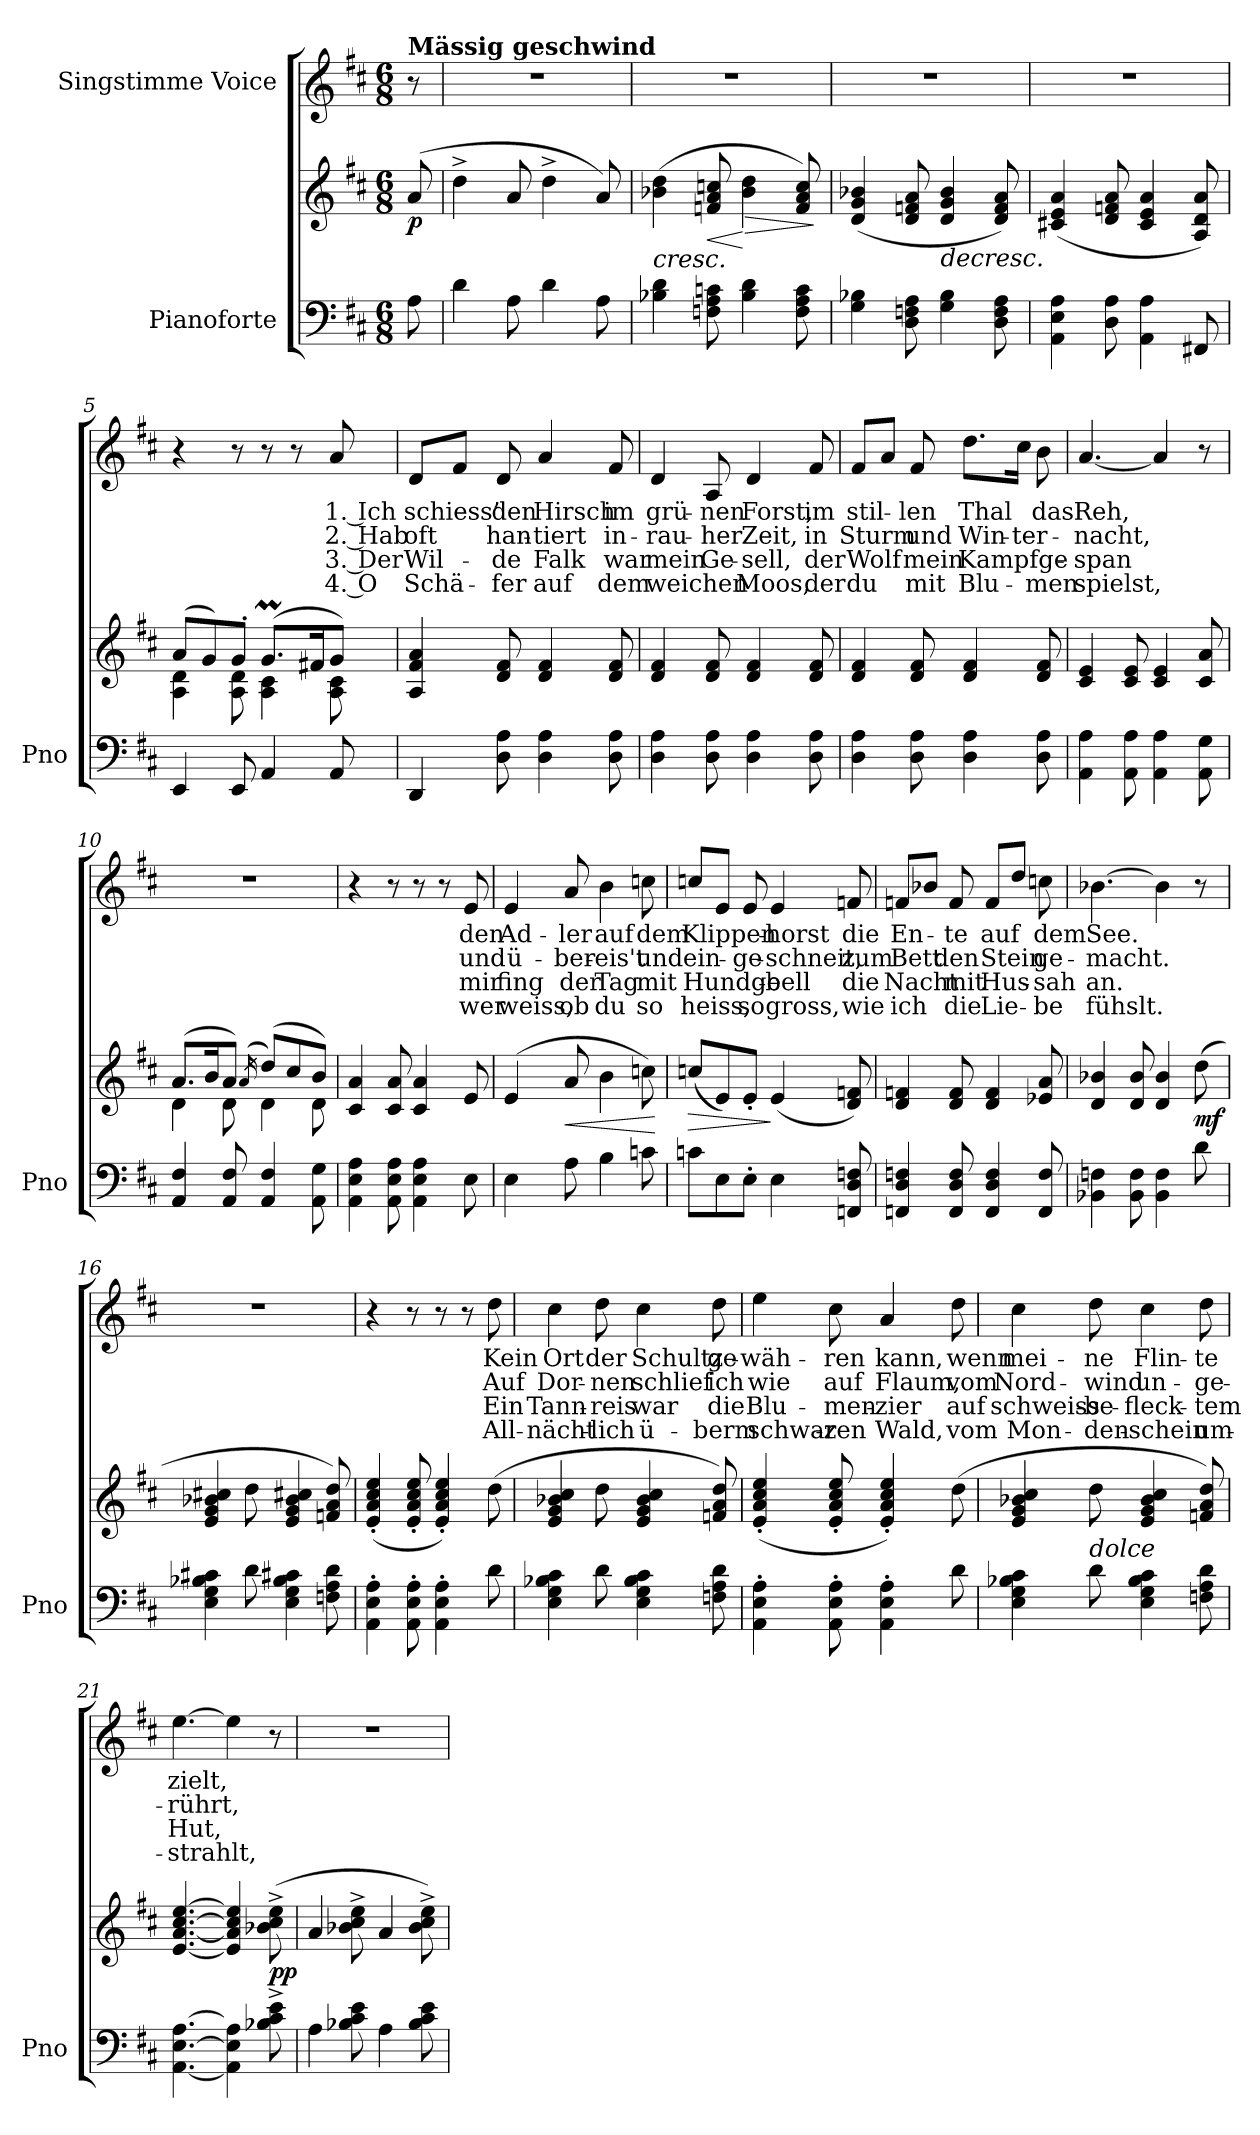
**kern	**kern	**dynam	**kern	**text	**text	**text	**text
*part2	*part2	*part2	*part1	*part1	*part1	*part1	*part1
*staff3	*staff2	*staff2/3	*staff1	*staff1	*staff1	*staff1	*staff1
*I"Pianoforte	*	*	*I"Singstimme            Voice	*	*	*	*
*I'Pno	*	*	*	*	*	*	*
*clefF4	*clefG2	*	*clefG2	*	*	*	*
*k[f#c#]	*k[f#c#]	*	*k[f#c#]	*	*	*	*
*M6/8	*M6/8	*	*M6/8	*	*	*	*
=	=	=	=	=	=	=	=
!	!	!	!LO:TX:a:B:t=Mässig geschwind	!	!	!	!
!	!	!LO:DY:b	!	!	!	!	!
8A\	(8a/	p	8r	.	.	.	.
=1	=1	=1	=1	=1	=1	=1	=1
4d\	4dd^<\	.	2.r	.	.	.	.
8A\	8a/	.	.	.	.	.	.
4d\	4dd^<\	.	.	.	.	.	.
8A\	8a/)	.	.	.	.	.	.
=2	=2	=2	=2	=2	=2	=2	=2
!	!LO:TX:b:i:t=cresc.	!	!	!	!	!	!
4B-X\ 4d\	(4b-X\ 4dd\	.	2.r	.	.	.	.
!	!	!LO:HP:b	!	!	!	!	!
8Fn\ 8A\ 8cn\	8fn/ 8a/ 8ccn/	<	.	.	.	.	.
!	!	!LO:HP:n=1:b	!	!	!	!	!
4B-\ 4d\	4b-\ 4dd\	[ >	.	.	.	.	.
8F\ 8A\ 8c\	8f/ 8a/ 8cc/)	.	.	.	.	.	.
.	.	]	.	.	.	.	.
=3	=3	=3	=3	=3	=3	=3	=3
4G\ 4B-X\	(>4d/ 4g/ 4b-X/	.	2.r	.	.	.	.
8D\ 8Fn\ 8A\	8d/ 8fn/ 8a/	.	.	.	.	.	.
!	!LO:TX:b:i:t=decresc.	!	!	!	!	!	!
4G\ 4B-\	4d/ 4g/ 4b-/	.	.	.	.	.	.
8D\ 8F\ 8A\	8d/ 8f/ 8a/)	.	.	.	.	.	.
=4	=4	=4	=4	=4	=4	=4	=4
4AA\ 4E\ 4A\	(>4c#X/ 4e/ 4a/	.	2.r	.	.	.	.
8D\ 8A\	8d/ 8fn/ 8a/	.	.	.	.	.	.
4AA\ 4A\	4c#/ 4e/ 4a/	.	.	.	.	.	.
8FF#X/	8A/ 8d/ 8a/)	.	.	.	.	.	.
!!LO:LB:g=z
=5	=5	=5	=5	=5	=5	=5	=5
*	*^	*	*	*	*	*	*
4EE/	(8a/L	4A\ 4d\	.	4r	.	.	.	.
.	8g/)	.	.	.	.	.	.	.
8EE/	8g'/J	8A\ 8d\	.	8r	.	.	.	.
4AA/	(8.gM/L	4A\ 4c#\	.	8r	.	.	.	.
.	.	.	.	8r	.	.	.	.
.	16f#X/K	.	.	.	.	.	.	.
!	!	!	!	!	!LO:LY:b	!LO:LY:b	!LO:LY:b	!LO:LY:b
8AA/	8g/J)	8A\ 8c#\	.	8a/	1. Ich	2. Hab	3. Der	4. O
=6	=6	=6	=6	=6	=6	=6	=6	=6
!	!	!	!	!	!LO:LY:b	!LO:LY:b	!LO:LY:b	!LO:LY:b
*	*v	*v	*	*	*	*	*	*
4DD/	4A/ 4f#/ 4a/	.	8d/L	schiess’	oft	Wil-	Schä-
.	.	.	8f#/J	.	.	.	.
!	!	!	!	!LO:LY:b	!LO:LY:b	!LO:LY:b	!LO:LY:b
8D\ 8A\	8d/ 8f#/	.	8d/	den	han-	-de	-fer
!	!	!	!	!LO:LY:b	!LO:LY:b	!LO:LY:b	!LO:LY:b
4D\ 4A\	4d/ 4f#/	.	4a/	Hirsch	-tiert	Falk	auf
!	!	!	!	!LO:LY:b	!LO:LY:b	!LO:LY:b	!LO:LY:b
8D\ 8A\	8d/ 8f#/	.	8f#/	im	in-	war	dem
=7	=7	=7	=7	=7	=7	=7	=7
!	!	!	!	!LO:LY:b	!LO:LY:b	!LO:LY:b	!LO:LY:b
4D\ 4A\	4d/ 4f#/	.	4d/	grü-	-rau-	mein	weichen
!	!	!	!	!LO:LY:b	!LO:LY:b	!LO:LY:b	!
8D\ 8A\	8d/ 8f#/	.	8A/	-nen	-her	Ge-	.
!	!	!	!	!LO:LY:b	!LO:LY:b	!LO:LY:b	!LO:LY:b
4D\ 4A\	4d/ 4f#/	.	4d/	Forst,	Zeit,	-sell,	Moos,
!	!	!	!	!LO:LY:b	!LO:LY:b	!LO:LY:b	!LO:LY:b
8D\ 8A\	8d/ 8f#/	.	8f#/	im	in	der	der
=8	=8	=8	=8	=8	=8	=8	=8
!	!	!	!	!LO:LY:b	!LO:LY:b	!LO:LY:b	!LO:LY:b
4D\ 4A\	4d/ 4f#/	.	8f#/L	stil-	Sturm	Wolf	du
.	.	.	8a/J	.	.	.	.
!	!	!	!	!LO:LY:b	!LO:LY:b	!LO:LY:b	!LO:LY:b
8D\ 8A\	8d/ 8f#/	.	8f#/	-len	und	mein	mit
!	!	!	!	!LO:LY:b	!LO:LY:b	!LO:LY:b	!LO:LY:b
4D\ 4A\	4d/ 4f#/	.	8.dd\L	Thal	Win-	Kampfge-	Blu-
!	!	!	!	!	!LO:LY:b	!	!
.	.	.	16cc#\Jk	.	-ter-	.	.
!	!	!	!	!LO:LY:b	!	!	!LO:LY:b
8D\ 8A\	8d/ 8f#/	.	8b\	das	.	.	men
=9	=9	=9	=9	=9	=9	=9	=9
!	!	!	!	!LO:LY:b	!LO:LY:b	!LO:LY:b	!LO:LY:b
4AA\ 4A\	4c#/ 4e/	.	[4.a/	Reh,	-nacht,	span	spielst,
8AA\ 8A\	8c#/ 8e/	.	.	.	.	.	.
4AA\ 4A\	4c#/ 4e/	.	4a/]	.	.	.	.
8AA\ 8G\	8c#/ 8a/	.	8r	.	.	.	.
=10	=10	=10	=10	=10	=10	=10	=10
*	*^	*	*	*	*	*	*
4AA/ 4F#/	(8.a/L	4d\	.	2.r	.	.	.	.
.	16b/K	.	.	.	.	.	.	.
8AA/ 8F#/	8a/J)	8d\	.	.	.	.	.	.
.	(>16qa/	.	.	.	.	.	.	.
4AA/ 4F#/	(8dd/L)	4d\	.	.	.	.	.	.
.	8cc#/	.	.	.	.	.	.	.
8AA\ 8G\	8b/J)	8d\	.	.	.	.	.	.
*	*v	*v	*	*	*	*	*	*
!!LO:LB:g=z
=11	=11	=11	=11	=11	=11	=11	=11
4AA\ 4E\ 4A\	4c#/ 4a/	.	4r	.	.	.	.
8AA\ 8E\ 8A\	8c#/ 8a/	.	8r	.	.	.	.
4AA\ 4E\ 4A\	4c#/ 4a/	.	8r	.	.	.	.
.	.	.	8r	.	.	.	.
!	!	!	!	!LO:LY:b	!LO:LY:b	!LO:LY:b	!LO:LY:b
8E\	8e/	.	8e/	den	und	mir	wer
=12	=12	=12	=12	=12	=12	=12	=12
!	!	!	!	!LO:LY:b	!LO:LY:b	!LO:LY:b	!LO:LY:b
4E\	(4e/	.	4e/	Ad-	ü-	fing	weiss,
!	!	!LO:HP:b	!	!LO:LY:b	!LO:LY:b	!LO:LY:b	!LO:LY:b
8A\	8a/	<	8a/	-ler	-ber-	der	ob
!	!	!	!	!LO:LY:b	!LO:LY:b	!LO:LY:b	!LO:LY:b
4B\	4b\	.	4b\	auf	-eis't	Tag	du
!	!	!	!	!LO:LY:b	!LO:LY:b	!LO:LY:b	!LO:LY:b
8cn\	8ccn\)	.	8ccn\	dem	und	mit	so
.	.	[	.	.	.	.	.
=13	=13	=13	=13	=13	=13	=13	=13
!	!	!LO:HP:b	!	!LO:LY:b	!LO:LY:b	!LO:LY:b	!LO:LY:b
8cn\L	(8ccn/L	>	8ccn/L	Klippen-	ein-	Hundge-	heiss,
8E\	8e/)	.	8e/J	.	.	.	.
!	!	!	!	!	!LO:LY:b	!	!LO:LY:b
8E'\J	8e'/J	.	8e/	.	ge-	.	so
!	!	!	!	!LO:LY:b	!LO:LY:b	!LO:LY:b	!LO:LY:b
4E\	(4e/	]	4e/	horst	-schneit,	bell	gross,
!	!	!	!	!LO:LY:b	!LO:LY:b	!LO:LY:b	!LO:LY:b
8FFn/ 8D/ 8Fn/	8d/ 8fn/)	.	8fn/	die	zum	die	wie
=14	=14	=14	=14	=14	=14	=14	=14
!	!	!	!	!LO:LY:b	!LO:LY:b	!LO:LY:b	!LO:LY:b
4FFn/ 4D/ 4Fn/	4d/ 4fn/	.	8fn/L	En-	Bett	Nacht	ich
.	.	.	8b-X/J	.	.	.	.
!	!	!	!	!LO:LY:b	!LO:LY:b	!LO:LY:b	!LO:LY:b
8FF/ 8D/ 8F/	8d/ 8f/	.	8f/	-te	den	mit	die
!	!	!	!	!LO:LY:b	!LO:LY:b	!LO:LY:b	!LO:LY:b
4FF/ 4D/ 4F/	4d/ 4f/	.	8f/L	auf	Stein	Hus-	Lie-
.	.	.	8dd/J	.	.	.	.
!	!	!	!	!LO:LY:b	!LO:LY:b	!LO:LY:b	!LO:LY:b
8FF/ 8F/	8e-X/ 8a/	.	8ccn\	dem	ge-	sah	be
=15	=15	=15	=15	=15	=15	=15	=15
!	!	!	!	!LO:LY:b	!LO:LY:b	!LO:LY:b	!LO:LY:b
4BB-X\ 4Fn\	4d/ 4b-X/	.	[4.b-X\	See.	-macht.	an.	fühslt.
8BB-\ 8F\	8d/ 8b-/	.	.	.	.	.	.
4BB-\ 4F\	4d/ 4b-/	.	4b-\]	.	.	.	.
!	!	!LO:DY:b	!	!	!	!	!
8d\	(8dd\	mf	8r	.	.	.	.
=16	=16	=16	=16	=16	=16	=16	=16
4E\ 4G\ 4B-X\ 4c#X\	4e/ 4g/ 4b-X/ 4cc#X/	.	2.r	.	.	.	.
8d\	8dd\	.	.	.	.	.	.
4E\ 4G\ 4B-\ 4c#X\	4e/ 4g/ 4b-/ 4cc#X/	.	.	.	.	.	.
8Fn\ 8A\ 8d\	8fn/ 8a/ 8dd/)	.	.	.	.	.	.
!!LO:LB:g=z
=17	=17	=17	=17	=17	=17	=17	=17
4AA\' 4E\' 4A\'	(4e/' 4a/' 4cc#/' 4ee/'	.	4r	.	.	.	.
8AA\' 8E\' 8A\'	8e/' 8a/' 8cc#/' 8ee/'	.	8r	.	.	.	.
4AA\' 4E\' 4A\'	4e/' 4a/' 4cc#/' 4ee/')	.	8r	.	.	.	.
.	.	.	8r	.	.	.	.
!	!	!	!	!LO:LY:b	!LO:LY:b	!LO:LY:b	!LO:LY:b
8d\	(8dd\	.	8dd\	Kein	Auf	Ein	All-
=18	=18	=18	=18	=18	=18	=18	=18
!	!	!	!	!LO:LY:b	!LO:LY:b	!LO:LY:b	!LO:LY:b
4E\ 4G\ 4B-X\ 4c#\	4e/ 4g/ 4b-X/ 4cc#/	.	4cc#\	Ort	Dor-	Tann-	-nächt-
!	!	!	!	!LO:LY:b	!LO:LY:b	!LO:LY:b	!LO:LY:b
8d\	8dd\	.	8dd\	der	-nen	-reis	-lich
!	!	!	!	!LO:LY:b	!LO:LY:b	!LO:LY:b	!LO:LY:b
4E\ 4G\ 4B-\ 4c#\	4e/ 4g/ 4b-/ 4cc#/	.	4cc#\	Schultz	schlief	war	ü-
!	!	!	!	!LO:LY:b	!LO:LY:b	!LO:LY:b	!LO:LY:b
8Fn\ 8A\ 8d\	8fn/ 8a/ 8dd/)	.	8dd\	ge-	ich	die	-berm
=19	=19	=19	=19	=19	=19	=19	=19
!	!	!	!	!LO:LY:b	!LO:LY:b	!LO:LY:b	!LO:LY:b
4AA\' 4E\' 4A\'	(4e/' 4a/' 4cc#/' 4ee/'	.	4ee\	-wäh-	wie	Blu-	schwar-
!	!	!	!	!LO:LY:b	!LO:LY:b	!LO:LY:b	!LO:LY:b
8AA\' 8E\' 8A\'	8e/' 8a/' 8cc#/' 8ee/'	.	8cc#\	-ren	auf	-men-	-zen
!	!	!	!	!LO:LY:b	!LO:LY:b	!LO:LY:b	!LO:LY:b
4AA\' 4E\' 4A\'	4e/' 4a/' 4cc#/' 4ee/')	.	4a/	kann,	Flaum,	-zier	Wald,
!	!	!	!	!LO:LY:b	!LO:LY:b	!LO:LY:b	!LO:LY:b
8d\	(8dd\	.	8dd\	wenn	vom	auf	vom
=20	=20	=20	=20	=20	=20	=20	=20
!	!	!	!	!LO:LY:b	!LO:LY:b	!LO:LY:b	!LO:LY:b
4E\ 4G\ 4B-X\ 4c#\	4e/ 4g/ 4b-X/ 4cc#/	.	4cc#\	mei-	Nord-	schweiss-	Mon-
!LO:TX:a:i:t=dolce	!	!	!	!	!	!	!
!	!	!	!	!LO:LY:b	!LO:LY:b	!LO:LY:b	!LO:LY:b
8d\	8dd\	.	8dd\	-ne	-wind	-be-	-den-
!	!	!	!	!LO:LY:b	!LO:LY:b	!LO:LY:b	!LO:LY:b
4E\ 4G\ 4B-\ 4c#\	4e/ 4g/ 4b-/ 4cc#/	.	4cc#\	Flin-	un-	-fleck-	-schein
!	!	!	!	!LO:LY:b	!LO:LY:b	!LO:LY:b	!LO:LY:b
8Fn\ 8A\ 8d\	8fn/ 8a/ 8dd/)	.	8dd\	-te	-ge-	-tem	um-
=21	=21	=21	=21	=21	=21	=21	=21
!	!	!	!	!LO:LY:b	!LO:LY:b	!LO:LY:b	!LO:LY:b
[4.AA\ [4.E\ [4.A\	[4.e/ [4.a/ [4.cc#/ [4.ee/	.	[4.ee\	zielt,	-rührt,	Hut,	-strahlt,
4AA\] 4E\] 4A\]	4e/] 4a/] 4cc#/] 4ee/]	.	4ee\]	.	.	.	.
!	!	!LO:DY:b	!	!	!	!	!
8B-X\^ 8c#\^ 8e\^	(8b-X\^< 8cc#\^< 8ee\^<	pp	8r	.	.	.	.
!!LO:PB:g=z
=22	=22	=22	=22	=22	=22	=22	=22
4A\	4a/	.	2.r	.	.	.	.
8B-X\ 8c#\ 8e\	8b-X\^< 8cc#\^< 8ee\^<	.	.	.	.	.	.
4A\	4a/	.	.	.	.	.	.
8B-\ 8c#\ 8e\	8b-\^< 8cc#\^< 8ee\^<)	.	.	.	.	.	.
=	=	=	=	=	=	=	=
*-	*-	*-	*-	*-	*-	*-	*-
